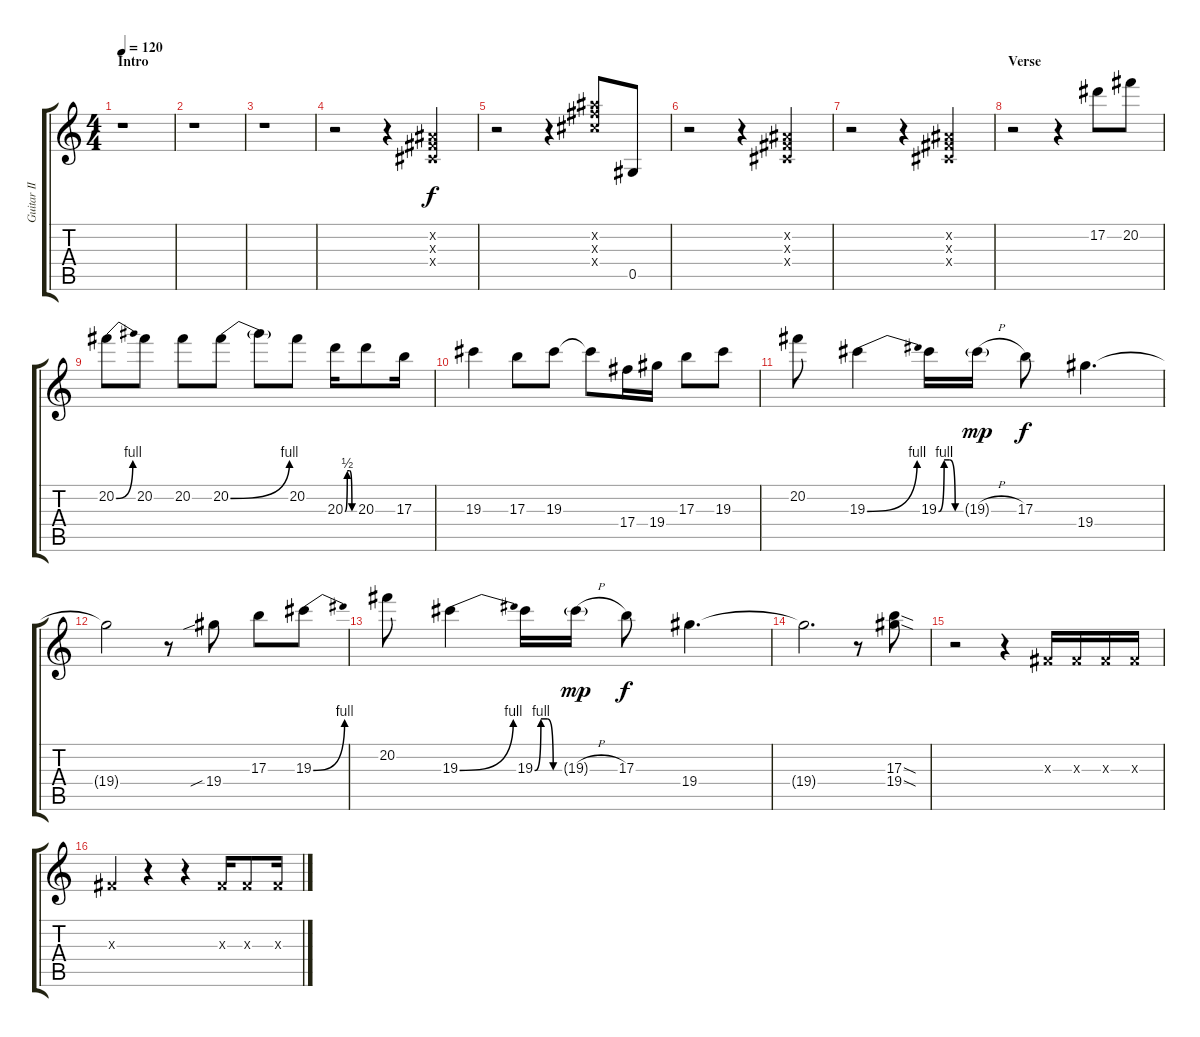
\track ("Guitar II" "Guitar II") {instrument overdrivenguitar}
\staff {score tabs}
\tuning (Eb4 Bb3 Gb3 Db3 Ab2 Eb2) {hide}
\ts (4 4)
\section ("" "Intro")
\tempo 120
\clef g2
\ks c
r.1{dy f instrument overdrivenguitar} |
r.1 |
r.1 |
r.2 r.4 (0.2{x} 0.3{x} 0.4{x}).4 |
r.2 r.4 (12.2{x} 12.3{x} 12.4{x}).8 0.5.8 |
r.2 r.4 (0.2{x} 0.3{x} 0.4{x}).4 |
r.2 r.4 (0.2{x} 0.3{x} 0.4{x}).4 |
\section ("" "Verse")
r.2 r.4 17.2.8 20.2.8 |
20.2{be (bend 0 0 60 4)}.8 20.2.8 20.2.8 20.2{be (bend 0 0 60 4)}.8 20.2{t}.8 20.2.8 20.3{be (custom 0 0 15 2 30 2 45 0 60 0)}.16 20.3.8 17.3.16 |
19.3.4 17.3.8 19.3.8 19.3{t}.8 17.4.16 19.4.16 17.3.8 19.3.8 |
20.2.8 19.3{be (bend 0 0 60 4)}.4 19.3{be (custom 0 0 15 4 30 4 45 0 60 0)}.16 19.3{h g}.16{dy mp} 17.3.8{dy f} 19.4.4{d} |
19.4{t}.2 r.8 19.4{sib}.8 17.3.8 19.3{be (bend 0 0 60 4)}.8 |
20.2.8 19.3{be (bend 0 0 60 4)}.4 19.3{be (custom 0 0 15 4 30 4 45 0 60 0)}.16 19.3{h g}.16{dy mp} 17.3.8{dy f} 19.4.4{d} |
19.4{t}.2{d} r.8 (17.3{sod} 19.4{sod}).8 |
r.2 r.4 0.3{x}.16 0.3{x}.16 0.3{x}.16 0.3{x}.16 |
0.3{x}.4 r.4 r.4 0.3{x}.16 0.3{x}.8 0.3{x}.16
